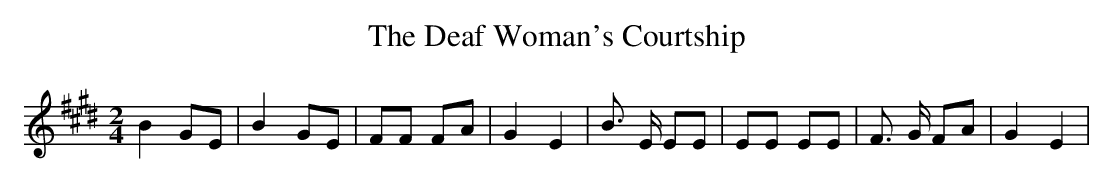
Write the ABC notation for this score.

X:1
T:The Deaf Woman's Courtship
M:2/4
L:1/8
K:E
 B2 GE| B2 GE| FF FA| G2 E2| B3/2 E/2 EE| EE EE| F3/2 G/2 FA| G2 E2|\
